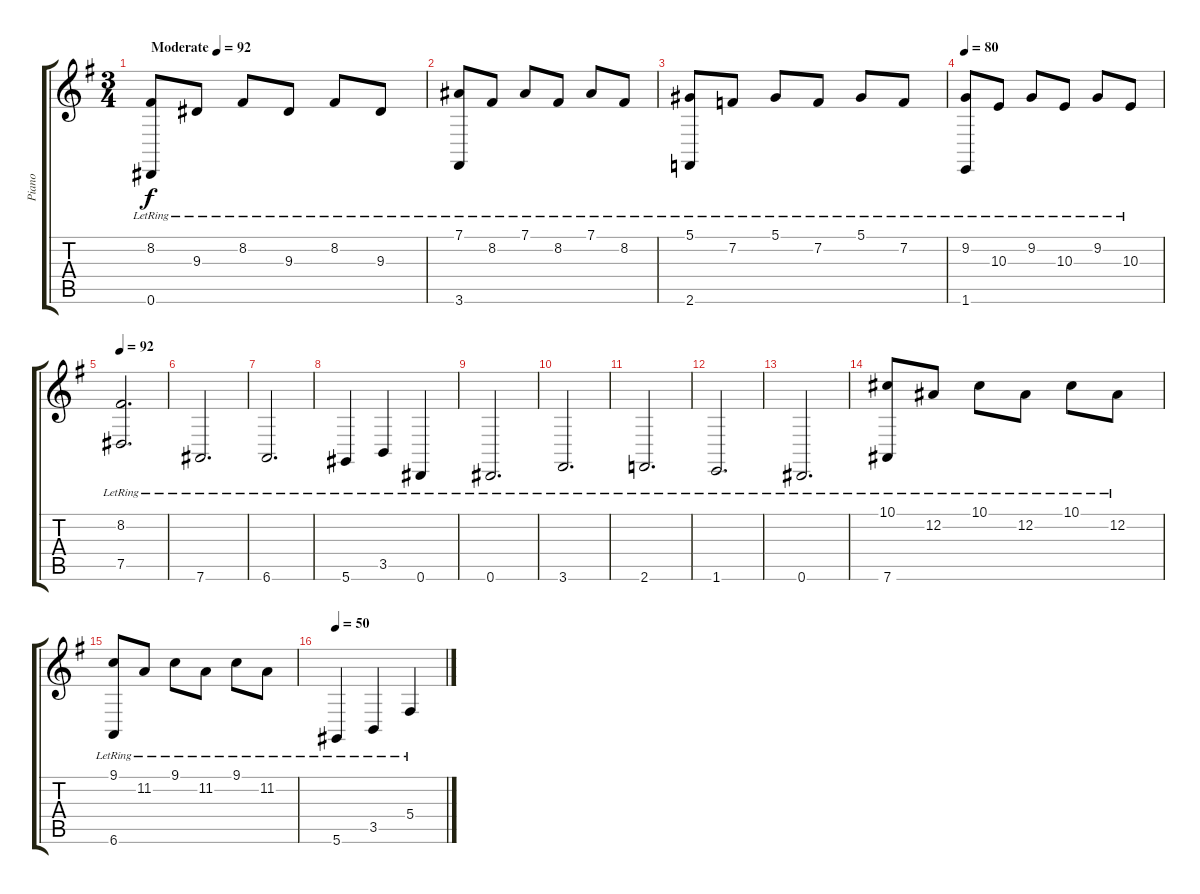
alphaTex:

\track ("Piano" "Piano") {instrument brightacousticpiano}
\staff {score tabs}
\tuning (Eb4 Bb3 Gb3 Db3 Ab2 Eb2) {hide}
\ts (3 4)
\tempo (92 "Moderate")
\clef g2
\ks g
(8.2{lr} 0.6{lr}).8{dy f instrument brightacousticpiano} 9.3{lr}.8 8.2{lr}.8 9.3{lr}.8 8.2{lr}.8 9.3{lr}.8 |
(7.1{lr} 3.6{lr}).8 8.2{lr}.8 7.1{lr}.8 8.2{lr}.8 7.1{lr}.8 8.2{lr}.8 |
(5.1{lr} 2.6{lr}).8 7.2{lr}.8 5.1{lr}.8 7.2{lr}.8 5.1{lr}.8 7.2{lr}.8 |
\tempo 80
(9.2{lr} 1.6{lr}).8 10.3{lr}.8 9.2{lr}.8 10.3{lr}.8 9.2{lr}.8 10.3{lr}.8 |
\tempo 92
(8.2{lr} 7.5{lr}).2{d} |
7.6{lr}.2{d} |
6.6{lr}.2{d} |
5.6{lr}.4 3.5{lr}.4 0.6{lr}.4 |
0.6{lr}.2{d} |
3.6{lr}.2{d} |
2.6{lr}.2{d} |
1.6{lr}.2{d} |
0.6{lr}.2{d} |
(10.1 7.6{lr}).8 12.2{lr}.8 10.1{lr}.8 12.2{lr}.8 10.1{lr}.8 12.2{lr}.8 |
(9.1{lr} 6.6{lr}).8 11.2{lr}.8 9.1{lr}.8 11.2{lr}.8 9.1{lr}.8 11.2{lr}.8 |
\tempo 50
5.6{lr}.4 3.5{lr}.4 5.4{lr}.4
